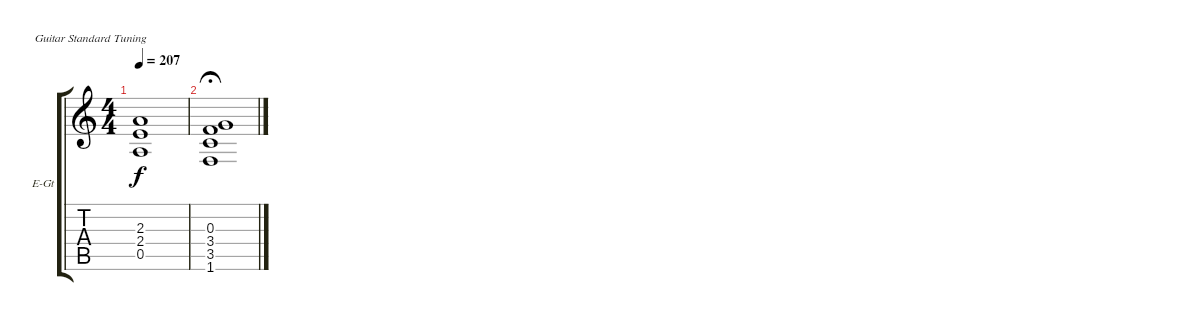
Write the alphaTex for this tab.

\defaultSystemsLayout 4
\bracketExtendMode groupsimilarinstruments
\firstSystemTrackNameOrientation horizontal
\otherSystemsTrackNameOrientation horizontal
\track ("Guitar 3" "E-Gt") {instrument distortionguitar}
\staff {score tabs}
\tuning (E4 B3 G3 D3 A2 E2)
\ts (4 4)
\tempo 207
\clef g2
\ks c
(0.5 2.4 2.3).1{dy f} |
(3.4 3.5 1.6 0.3).1{fermata (medium 1)}
